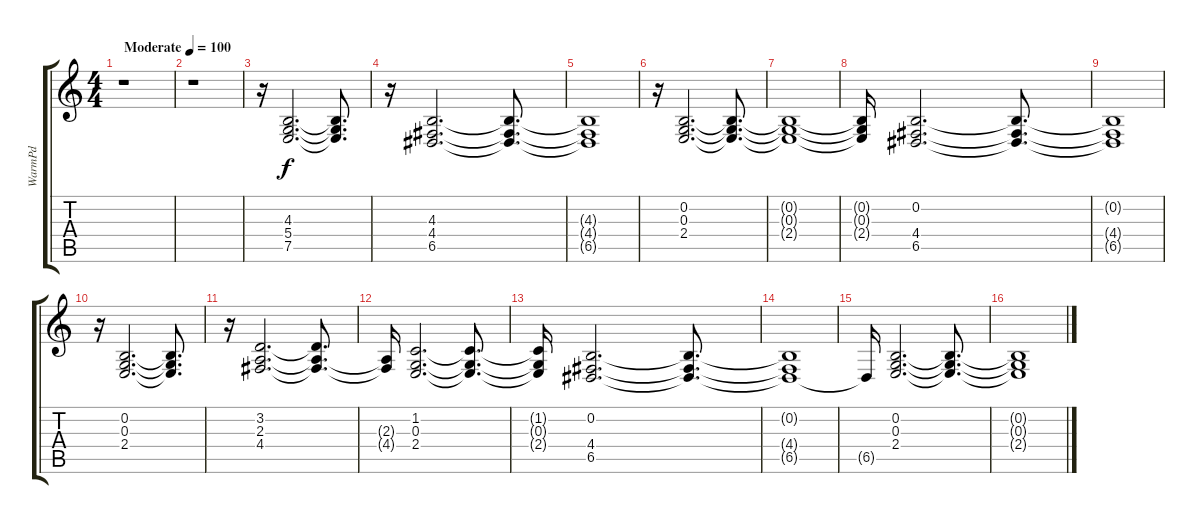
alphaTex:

\track ("WarmPd" "WarmPd") {instrument pad2warm}
\staff {score tabs}
\tuning (E4 B3 G3 D3 A2 E2) {hide}
\ts (4 4)
\tempo (100 "Moderate")
\clef g2
\ks c
r.1{dy f instrument pad2warm} |
r.1 |
r.16 (4.3 5.4 7.5).2{d} (4.3{t} 5.4{t} 7.5{t}).8{d} |
r.16 (4.3 4.4 6.5).2{d} (4.3{t} 4.4{t} 6.5{t}).8{d} |
(4.3{t} 4.4{t} 6.5{t}).1 |
r.16 (0.2 0.3 2.4).2{d} (0.2{t} 0.3{t} 2.4{t}).8{d} |
(0.2{t} 0.3{t} 2.4{t}).1 |
(0.2{t} 0.3{t} 2.4{t}).16 (0.2 4.4 6.5).2{d} (0.2{t} 4.4{t} 6.5{t}).8{d} |
(0.2{t} 4.4{t} 6.5{t}).1 |
r.16 (0.2 0.3 2.4).2{d} (0.2{t} 0.3{t} 2.4{t}).8{d} |
r.16 (3.2 2.3 4.4).2{d} (3.2{t} 2.3{t} 4.4{t}).8{d} |
(2.3{t} 4.4{t}).16 (1.2 0.3 2.4).2{d} (1.2{t} 0.3{t} 2.4{t}).8{d} |
(1.2{t} 0.3{t} 2.4{t}).16 (0.2 4.4 6.5).2{d} (0.2{t} 4.4{t} 6.5{t}).8{d} |
(0.2{t} 4.4{t} 6.5{t}).1 |
6.5{t}.16 (0.2 0.3 2.4).2{d} (0.2{t} 0.3{t} 2.4{t}).8{d} |
(0.2{t} 0.3{t} 2.4{t}).1
